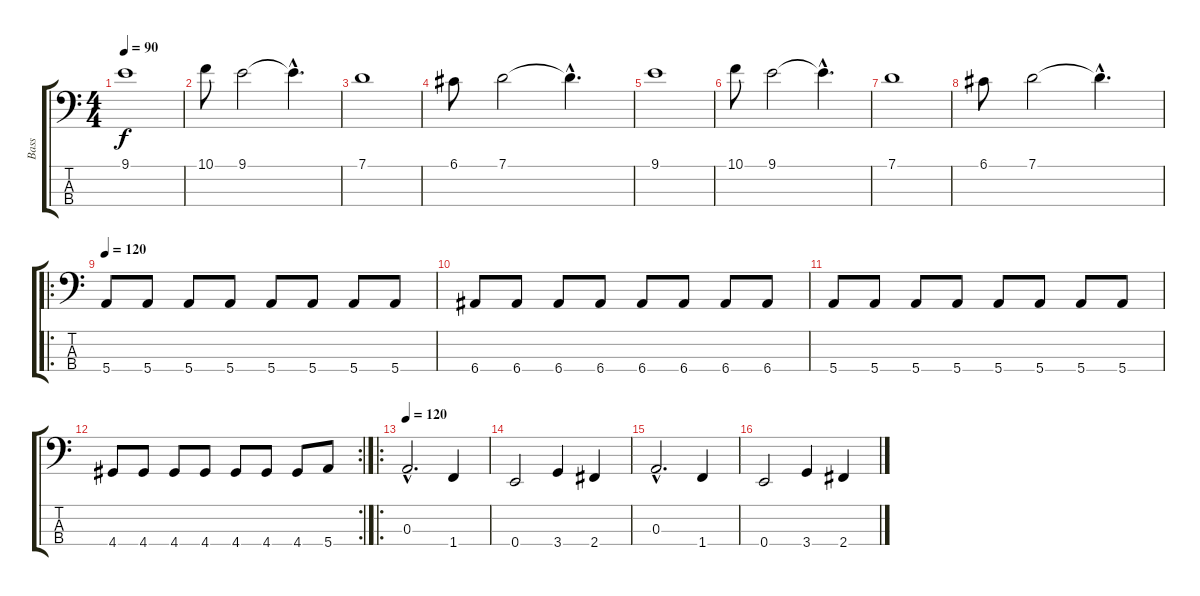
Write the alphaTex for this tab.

\track ("Bass" "Bass") {instrument electricbassfinger}
\staff {score tabs}
\tuning (G2 D2 A1 E1) {hide}
\ts (4 4)
\tempo 90
\clef f4
\ks c
9.1.1{dy f} |
10.1.8 9.1.2 9.1{hac t}.4{d} |
7.1.1 |
6.1.8 7.1.2 7.1{hac t}.4{d} |
9.1.1 |
10.1.8 9.1.2 9.1{hac t}.4{d} |
7.1.1 |
6.1.8 7.1.2 7.1{hac t}.4{d} |
\ro
\tempo 120
5.4.8 5.4.8 5.4.8 5.4.8 5.4.8 5.4.8 5.4.8 5.4.8 |
6.4.8 6.4.8 6.4.8 6.4.8 6.4.8 6.4.8 6.4.8 6.4.8 |
5.4.8 5.4.8 5.4.8 5.4.8 5.4.8 5.4.8 5.4.8 5.4.8 |
\rc 2
4.4.8 4.4.8 4.4.8 4.4.8 4.4.8 4.4.8 4.4.8 5.4.8 |
\ro
\tempo 120
0.3{hac}.2{d} 1.4.4 |
0.4.2 3.4.4 2.4.4 |
0.3{hac}.2{d} 1.4.4 |
0.4.2 3.4.4 2.4.4
